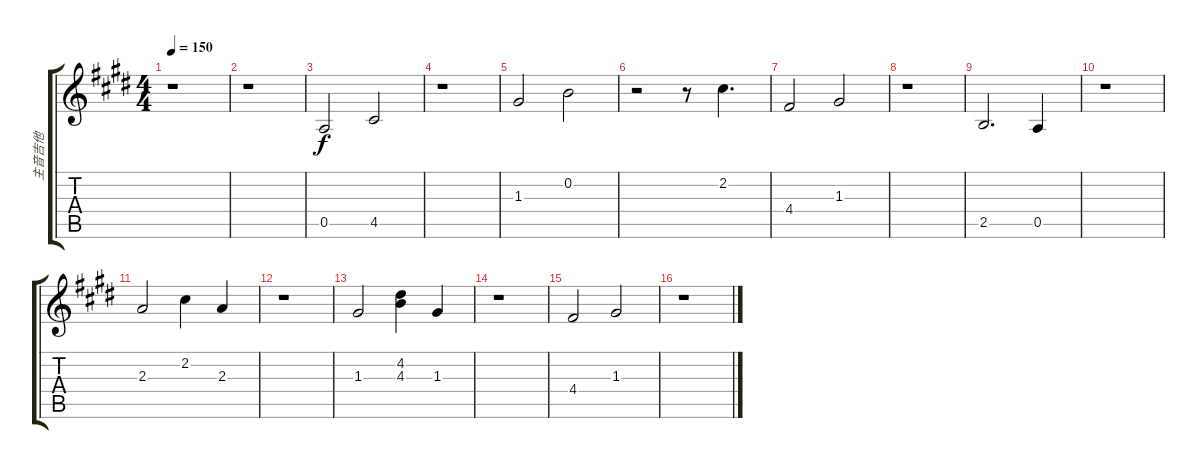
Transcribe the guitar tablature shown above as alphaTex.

\track ("主音吉他" "主音吉他") {instrument overdrivenguitar}
\staff {score tabs}
\tuning (E4 B3 G3 D3 A2 E2) {hide}
\ts (4 4)
\tempo 150
\clef g2
\ks e
r.1{dy f} |
r.1 |
0.5.2 4.5.2 |
r.1 |
1.3.2 0.2.2 |
r.2 r.8 2.2.4{d} |
4.4.2 1.3.2 |
r.1 |
2.5.2{d} 0.5.4 |
r.1 |
2.3.2 2.2.4 2.3.4 |
r.1 |
1.3.2 (4.2 4.3).4 1.3.4 |
r.1 |
4.4.2 1.3.2 |
r.1
